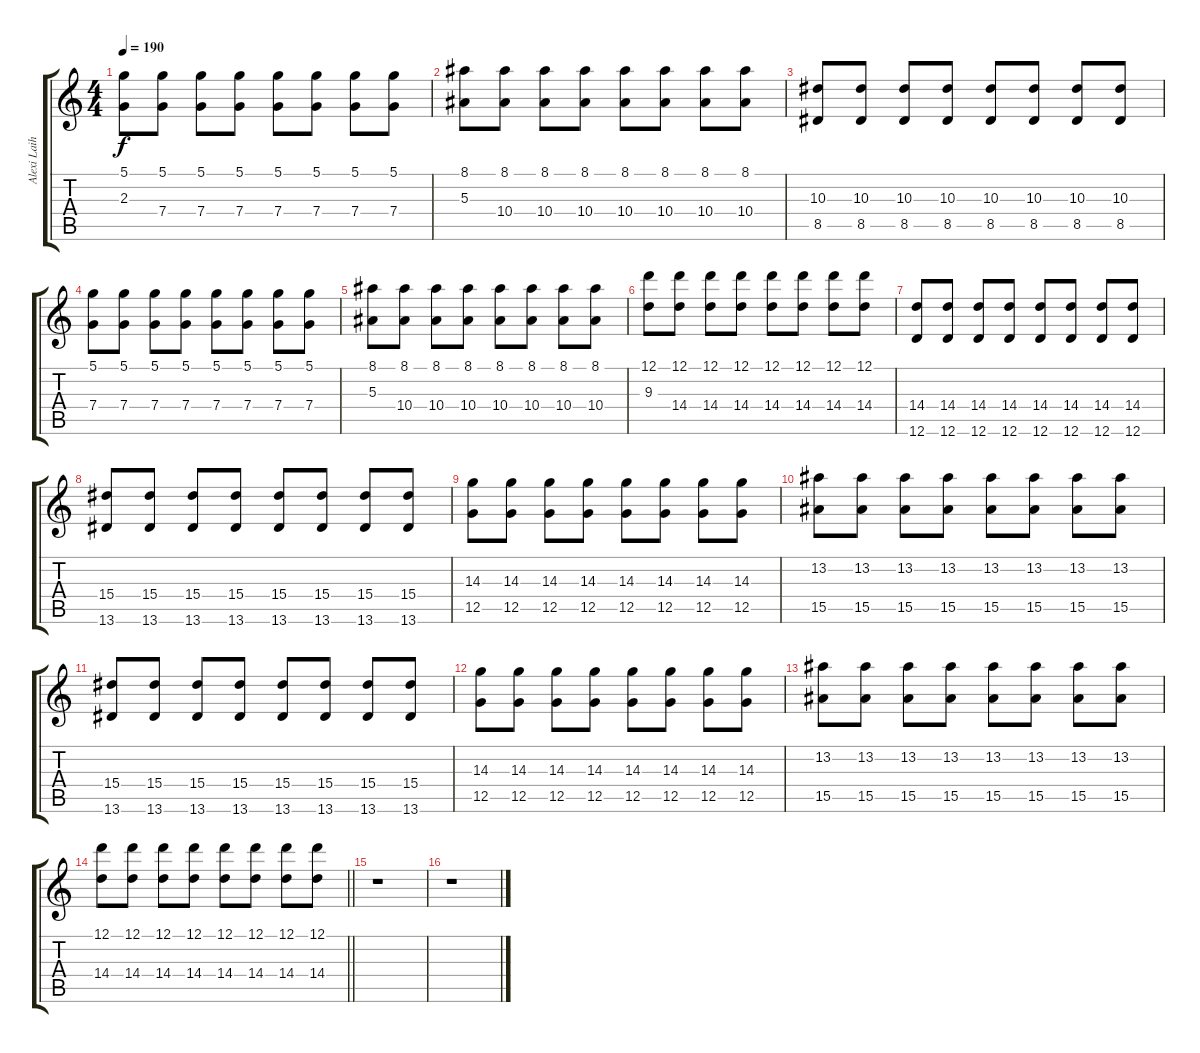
\track ("Alexi Laiho" "Alexi Laih") {instrument overdrivenguitar}
\staff {score tabs}
\tuning (D4 A3 F3 C3 G2 D2) {hide}
\ts (4 4)
\tempo 190
\clef g2
\ks c
(5.1 2.3).8{dy f} (5.1 7.4).8 (5.1 7.4).8 (5.1 7.4).8 (5.1 7.4).8 (5.1 7.4).8 (5.1 7.4).8 (5.1 7.4).8 |
(8.1 5.3).8 (8.1 10.4).8 (8.1 10.4).8 (8.1 10.4).8 (8.1 10.4).8 (8.1 10.4).8 (8.1 10.4).8 (8.1 10.4).8 |
(10.3 8.5).8 (10.3 8.5).8 (10.3 8.5).8 (10.3 8.5).8 (10.3 8.5).8 (10.3 8.5).8 (10.3 8.5).8 (10.3 8.5).8 |
(5.1 7.4).8 (5.1 7.4).8 (5.1 7.4).8 (5.1 7.4).8 (5.1 7.4).8 (5.1 7.4).8 (5.1 7.4).8 (5.1 7.4).8 |
(8.1 5.3).8 (8.1 10.4).8 (8.1 10.4).8 (8.1 10.4).8 (8.1 10.4).8 (8.1 10.4).8 (8.1 10.4).8 (8.1 10.4).8 |
(12.1 9.3).8 (12.1 14.4).8 (12.1 14.4).8 (12.1 14.4).8 (12.1 14.4).8 (12.1 14.4).8 (12.1 14.4).8 (12.1 14.4).8 |
(14.4 12.6).8 (14.4 12.6).8 (14.4 12.6).8 (14.4 12.6).8 (14.4 12.6).8 (14.4 12.6).8 (14.4 12.6).8 (14.4 12.6).8 |
(15.4 13.6).8 (15.4 13.6).8 (15.4 13.6).8 (15.4 13.6).8 (15.4 13.6).8 (15.4 13.6).8 (15.4 13.6).8 (15.4 13.6).8 |
(14.3 12.5).8 (14.3 12.5).8 (14.3 12.5).8 (14.3 12.5).8 (14.3 12.5).8 (14.3 12.5).8 (14.3 12.5).8 (14.3 12.5).8 |
(13.2 15.5).8 (13.2 15.5).8 (13.2 15.5).8 (13.2 15.5).8 (13.2 15.5).8 (13.2 15.5).8 (13.2 15.5).8 (13.2 15.5).8 |
(15.4 13.6).8 (15.4 13.6).8 (15.4 13.6).8 (15.4 13.6).8 (15.4 13.6).8 (15.4 13.6).8 (15.4 13.6).8 (15.4 13.6).8 |
(14.3 12.5).8 (14.3 12.5).8 (14.3 12.5).8 (14.3 12.5).8 (14.3 12.5).8 (14.3 12.5).8 (14.3 12.5).8 (14.3 12.5).8 |
(13.2 15.5).8 (13.2 15.5).8 (13.2 15.5).8 (13.2 15.5).8 (13.2 15.5).8 (13.2 15.5).8 (13.2 15.5).8 (13.2 15.5).8 |
\barLineRight lightlight
(12.1 14.4).8 (12.1 14.4).8 (12.1 14.4).8 (12.1 14.4).8 (12.1 14.4).8 (12.1 14.4).8 (12.1 14.4).8 (12.1 14.4).8 |
r.1 |
r.1
